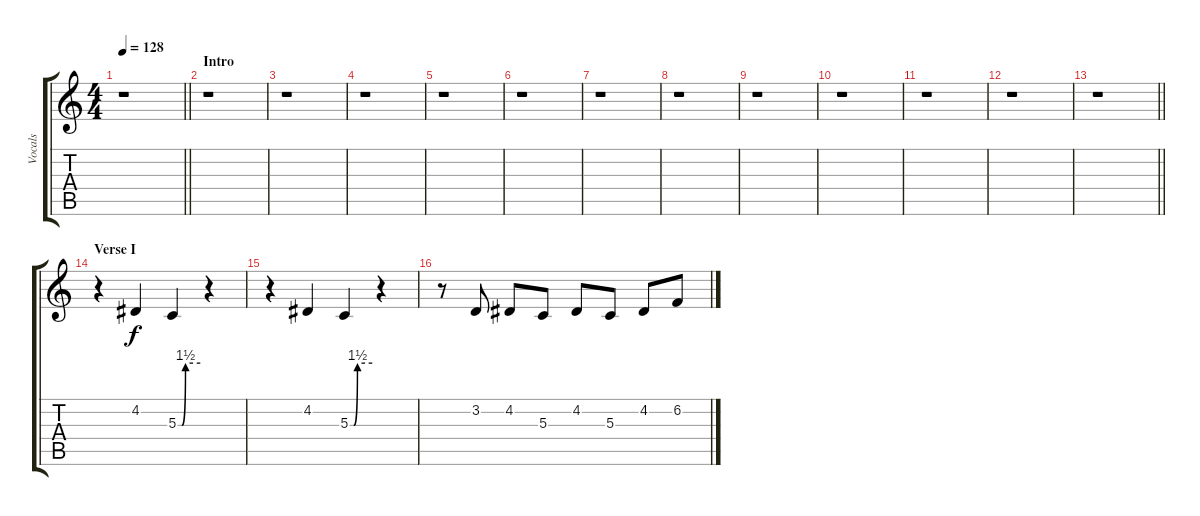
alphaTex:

\track ("Vocals" "Vocals") {instrument lead8bassandlead}
\staff {score tabs}
\tuning (E4 B3 G3 D3 A2 E2) {hide}
\ts (4 4)
\tempo 128
\clef g2
\barLineRight lightlight
\ks c
r.1{dy f instrument lead8bassandlead} |
\section ("" "Intro")
r.1 |
r.1 |
r.1 |
r.1 |
r.1 |
r.1 |
r.1 |
r.1 |
r.1 |
r.1 |
r.1 |
\barLineRight lightlight
r.1 |
\section ("" "Verse I")
r.4 4.2.4 5.3{be (custom 0 0 10 0 20 6 60 6)}.4 r.4 |
r.4 4.2.4 5.3{be (custom 0 0 10 0 20 6 60 6)}.4 r.4 |
r.8 3.2.8 4.2.8 5.3.8 4.2.8 5.3.8 4.2.8 6.2.8
